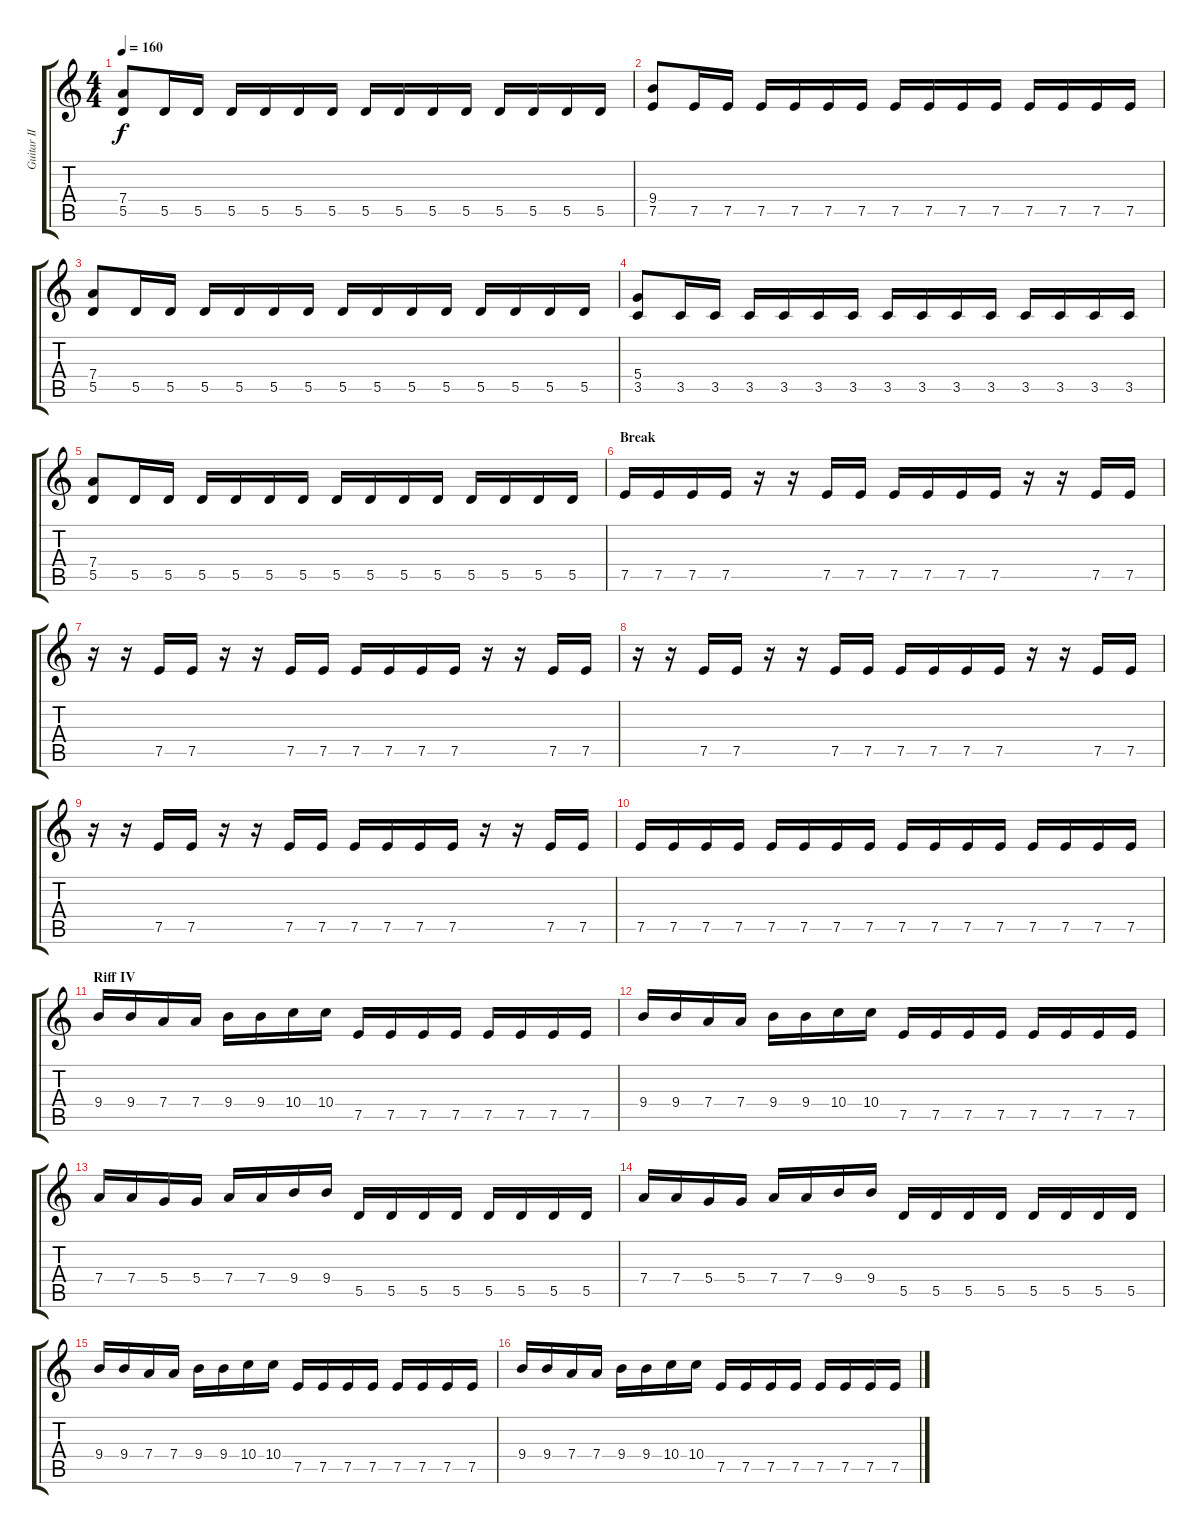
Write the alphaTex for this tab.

\track ("Guitar II" "Guitar II") {instrument distortionguitar}
\staff {score tabs}
\tuning (E4 B3 G3 D3 A2 E2) {hide}
\ts (4 4)
\tempo 160
\clef g2
\ks c
(7.4 5.5).8{dy f} 5.5.16 5.5.16 5.5.16 5.5.16 5.5.16 5.5.16 5.5.16 5.5.16 5.5.16 5.5.16 5.5.16 5.5.16 5.5.16 5.5.16 |
(9.4 7.5).8 7.5.16 7.5.16 7.5.16 7.5.16 7.5.16 7.5.16 7.5.16 7.5.16 7.5.16 7.5.16 7.5.16 7.5.16 7.5.16 7.5.16 |
(7.4 5.5).8 5.5.16 5.5.16 5.5.16 5.5.16 5.5.16 5.5.16 5.5.16 5.5.16 5.5.16 5.5.16 5.5.16 5.5.16 5.5.16 5.5.16 |
(5.4 3.5).8 3.5.16 3.5.16 3.5.16 3.5.16 3.5.16 3.5.16 3.5.16 3.5.16 3.5.16 3.5.16 3.5.16 3.5.16 3.5.16 3.5.16 |
(7.4 5.5).8 5.5.16 5.5.16 5.5.16 5.5.16 5.5.16 5.5.16 5.5.16 5.5.16 5.5.16 5.5.16 5.5.16 5.5.16 5.5.16 5.5.16 |
\section ("" "Break")
7.5.16 7.5.16 7.5.16 7.5.16 r.16 r.16 7.5.16 7.5.16 7.5.16 7.5.16 7.5.16 7.5.16 r.16 r.16 7.5.16 7.5.16 |
r.16 r.16 7.5.16 7.5.16 r.16 r.16 7.5.16 7.5.16 7.5.16 7.5.16 7.5.16 7.5.16 r.16 r.16 7.5.16 7.5.16 |
r.16 r.16 7.5.16 7.5.16 r.16 r.16 7.5.16 7.5.16 7.5.16 7.5.16 7.5.16 7.5.16 r.16 r.16 7.5.16 7.5.16 |
r.16 r.16 7.5.16 7.5.16 r.16 r.16 7.5.16 7.5.16 7.5.16 7.5.16 7.5.16 7.5.16 r.16 r.16 7.5.16 7.5.16 |
7.5.16 7.5.16 7.5.16 7.5.16 7.5.16 7.5.16 7.5.16 7.5.16 7.5.16 7.5.16 7.5.16 7.5.16 7.5.16 7.5.16 7.5.16 7.5.16 |
\section ("" "Riff IV")
9.4.16 9.4.16 7.4.16 7.4.16 9.4.16 9.4.16 10.4.16 10.4.16 7.5.16 7.5.16 7.5.16 7.5.16 7.5.16 7.5.16 7.5.16 7.5.16 |
9.4.16 9.4.16 7.4.16 7.4.16 9.4.16 9.4.16 10.4.16 10.4.16 7.5.16 7.5.16 7.5.16 7.5.16 7.5.16 7.5.16 7.5.16 7.5.16 |
7.4.16 7.4.16 5.4.16 5.4.16 7.4.16 7.4.16 9.4.16 9.4.16 5.5.16 5.5.16 5.5.16 5.5.16 5.5.16 5.5.16 5.5.16 5.5.16 |
7.4.16 7.4.16 5.4.16 5.4.16 7.4.16 7.4.16 9.4.16 9.4.16 5.5.16 5.5.16 5.5.16 5.5.16 5.5.16 5.5.16 5.5.16 5.5.16 |
9.4.16 9.4.16 7.4.16 7.4.16 9.4.16 9.4.16 10.4.16 10.4.16 7.5.16 7.5.16 7.5.16 7.5.16 7.5.16 7.5.16 7.5.16 7.5.16 |
9.4.16 9.4.16 7.4.16 7.4.16 9.4.16 9.4.16 10.4.16 10.4.16 7.5.16 7.5.16 7.5.16 7.5.16 7.5.16 7.5.16 7.5.16 7.5.16
